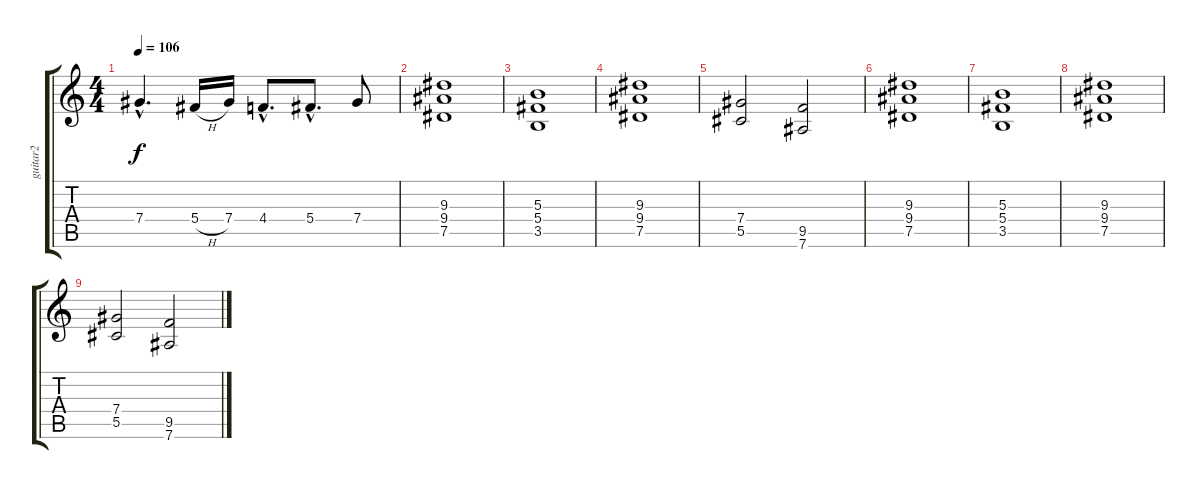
\track ("guitar2" "guitar2") {instrument overdrivenguitar}
\staff {score tabs}
\tuning (Eb4 Bb3 Gb3 Db3 Ab2 Eb2) {hide}
\ts (4 4)
\tempo 106
\clef g2
\ks c
7.4{hac}.4{d dy f} 5.4{h}.16 7.4.16 4.4{hac}.8{d} 5.4{hac}.8{d} 7.4.8 |
(9.3 9.4 7.5).1 |
(5.3 5.4 3.5).1 |
(9.3 9.4 7.5).1 |
(7.4 5.5).2 (9.5 7.6).2 |
(9.3 9.4 7.5).1 |
(5.3 5.4 3.5).1 |
(9.3 9.4 7.5).1 |
(7.4 5.5).2 (9.5 7.6).2
